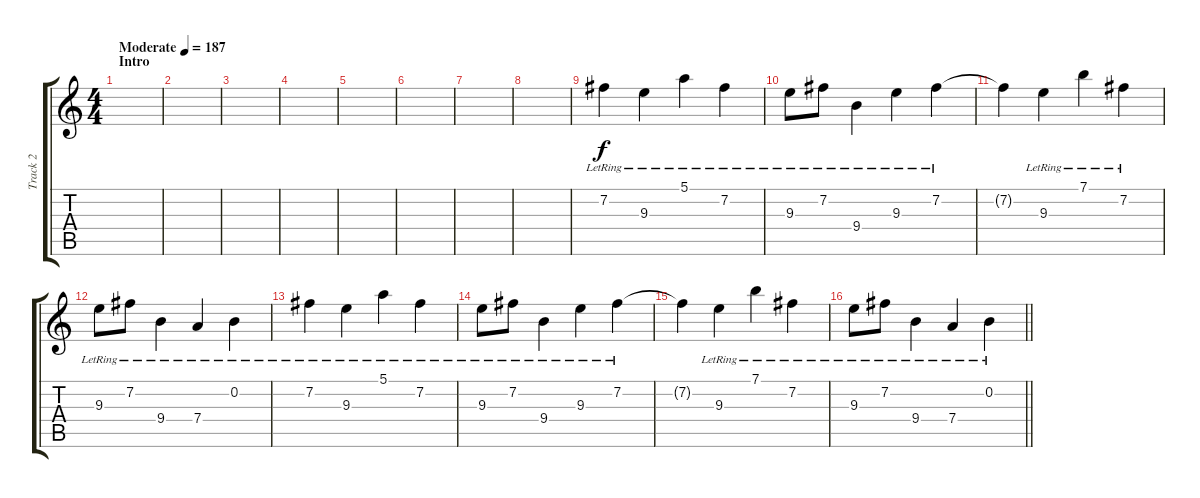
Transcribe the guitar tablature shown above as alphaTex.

\track ("Track 2" "Track 2") {instrument acousticguitarsteel}
\staff {score tabs}
\tuning (E4 B3 G3 D3 A2 E2) {hide}
\ts (4 4)
\section ("" "Intro")
\tempo (187 "Moderate")
\clef g2
\ks c
|
|
|
|
|
|
|
|
7.2{lr}.4 9.3{lr}.4 5.1{lr}.4 7.2{lr}.4 |
9.3{lr}.8 7.2{lr}.8 9.4{lr}.4 9.3{lr}.4 7.2{lr}.4 |
7.2{t}.4 9.3{lr}.4 7.1{lr}.4 7.2{lr}.4 |
9.3{lr}.8 7.2{lr}.8 9.4{lr}.4 7.4{lr}.4 0.2{lr}.4 |
7.2{lr}.4 9.3{lr}.4 5.1{lr}.4 7.2{lr}.4 |
9.3{lr}.8 7.2{lr}.8 9.4{lr}.4 9.3{lr}.4 7.2{lr}.4 |
7.2{t}.4 9.3{lr}.4 7.1{lr}.4 7.2{lr}.4 |
\barLineRight lightlight
9.3{lr}.8 7.2{lr}.8 9.4{lr}.4 7.4{lr}.4 0.2{lr}.4
